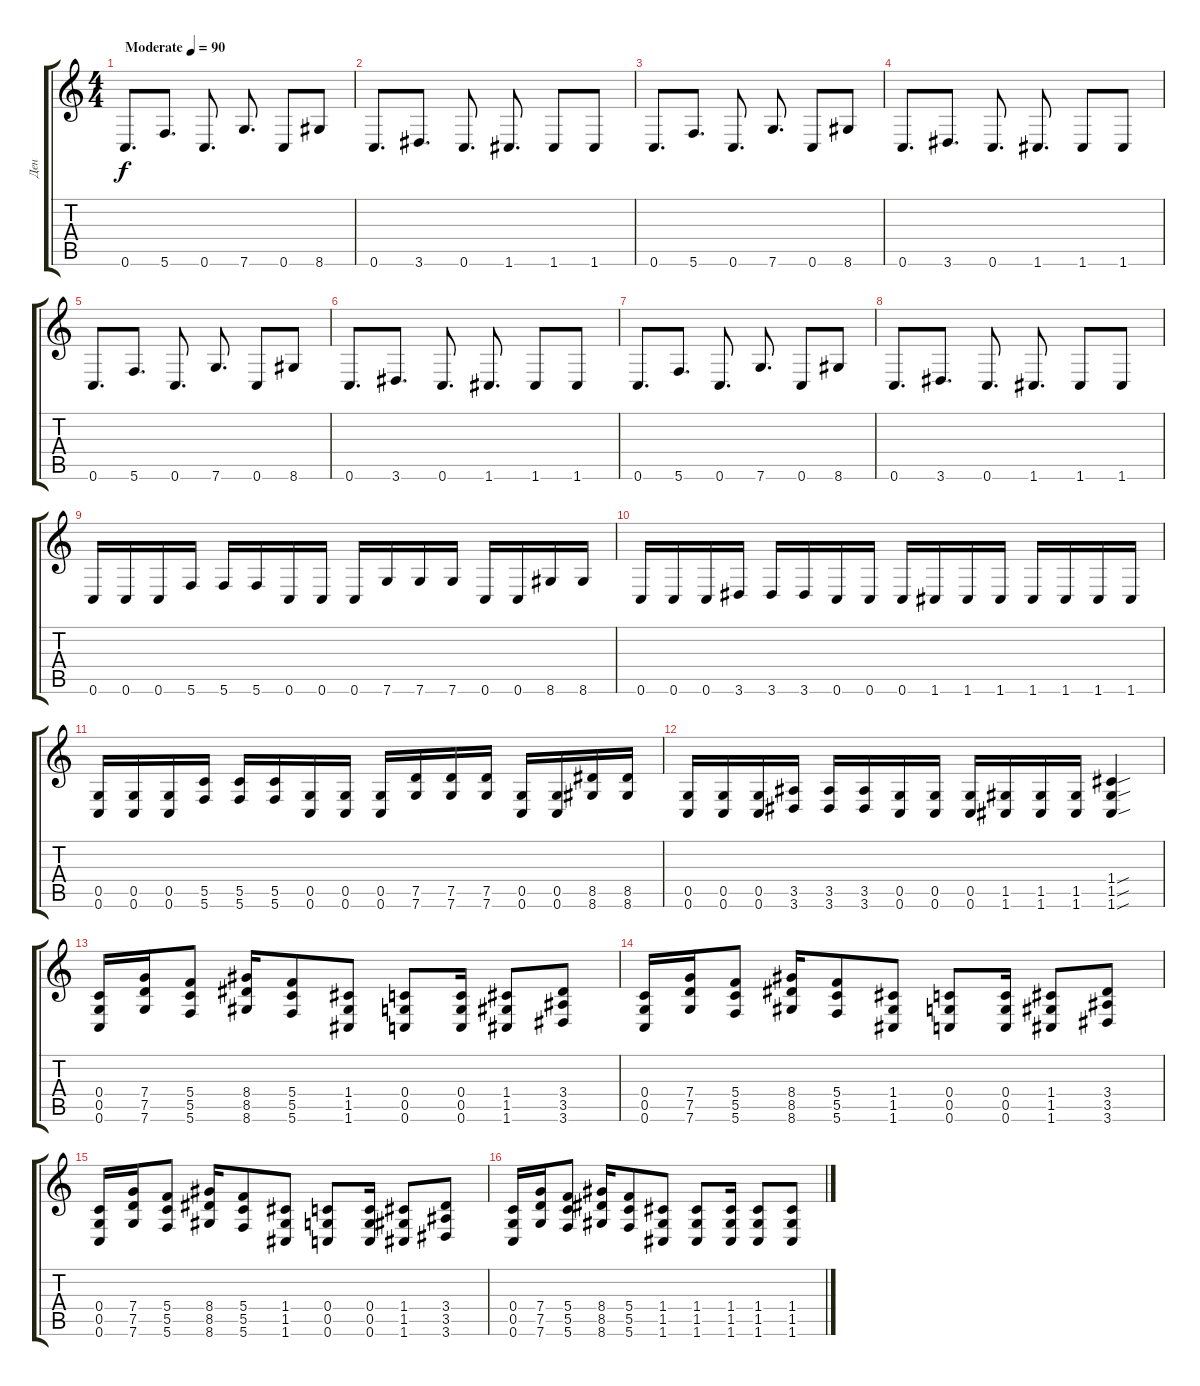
\track ("Ден" "Ден") {instrument overdrivenguitar}
\staff {score tabs}
\tuning (D4 A3 F3 C3 G2 C2) {hide}
\ts (4 4)
\tempo (90 "Moderate")
\clef g2
\ks c
0.6.8{d dy f instrument overdrivenguitar} 5.6.8{d} 0.6.8{d} 7.6.8{d} 0.6.8 8.6.8 |
0.6.8{d} 3.6.8{d} 0.6.8{d} 1.6.8{d} 1.6.8 1.6.8 |
0.6.8{d} 5.6.8{d} 0.6.8{d} 7.6.8{d} 0.6.8 8.6.8 |
0.6.8{d} 3.6.8{d} 0.6.8{d} 1.6.8{d} 1.6.8 1.6.8 |
0.6.8{d} 5.6.8{d} 0.6.8{d} 7.6.8{d} 0.6.8 8.6.8 |
0.6.8{d} 3.6.8{d} 0.6.8{d} 1.6.8{d} 1.6.8 1.6.8 |
0.6.8{d} 5.6.8{d} 0.6.8{d} 7.6.8{d} 0.6.8 8.6.8 |
0.6.8{d} 3.6.8{d} 0.6.8{d} 1.6.8{d} 1.6.8 1.6.8 |
0.6.16 0.6.16 0.6.16 5.6.16 5.6.16 5.6.16 0.6.16 0.6.16 0.6.16 7.6.16 7.6.16 7.6.16 0.6.16 0.6.16 8.6.16 8.6.16 |
0.6.16 0.6.16 0.6.16 3.6.16 3.6.16 3.6.16 0.6.16 0.6.16 0.6.16 1.6.16 1.6.16 1.6.16 1.6.16 1.6.16 1.6.16 1.6.16 |
(0.5 0.6).16 (0.5 0.6).16 (0.5 0.6).16 (5.5 5.6).16 (5.5 5.6).16 (5.5 5.6).16 (0.5 0.6).16 (0.5 0.6).16 (0.5 0.6).16 (7.5 7.6).16 (7.5 7.6).16 (7.5 7.6).16 (0.5 0.6).16 (0.5 0.6).16 (8.5 8.6).16 (8.5 8.6).16 |
(0.5 0.6).16 (0.5 0.6).16 (0.5 0.6).16 (3.5 3.6).16 (3.5 3.6).16 (3.5 3.6).16 (0.5 0.6).16 (0.5 0.6).16 (0.5 0.6).16 (1.5 1.6).16 (1.5 1.6).16 (1.5 1.6).16 (1.4{sou} 1.5{sou} 1.6{sou}).4 |
(0.4 0.5 0.6).16 (7.4 7.5 7.6).16 (5.4 5.5 5.6).8 (8.4 8.5 8.6).16 (5.4 5.5 5.6).8 (1.4 1.5 1.6).8 (0.4 0.5 0.6).8 (0.4 0.5 0.6).16 (1.4 1.5 1.6).8 (3.4 3.5 3.6).8 |
(0.4 0.5 0.6).16 (7.4 7.5 7.6).16 (5.4 5.5 5.6).8 (8.4 8.5 8.6).16 (5.4 5.5 5.6).8 (1.4 1.5 1.6).8 (0.4 0.5 0.6).8 (0.4 0.5 0.6).16 (1.4 1.5 1.6).8 (3.4 3.5 3.6).8 |
(0.4 0.5 0.6).16 (7.4 7.5 7.6).16 (5.4 5.5 5.6).8 (8.4 8.5 8.6).16 (5.4 5.5 5.6).8 (1.4 1.5 1.6).8 (0.4 0.5 0.6).8 (0.4 0.5 0.6).16 (1.4 1.5 1.6).8 (3.4 3.5 3.6).8 |
(0.4 0.5 0.6).16 (7.4 7.5 7.6).16 (5.4 5.5 5.6).8 (8.4 8.5 8.6).16 (5.4 5.5 5.6).8 (1.4 1.5 1.6).8 (1.4 1.5 1.6).8 (1.4 1.5 1.6).16 (1.4 1.5 1.6).8 (1.4 1.5 1.6).8
